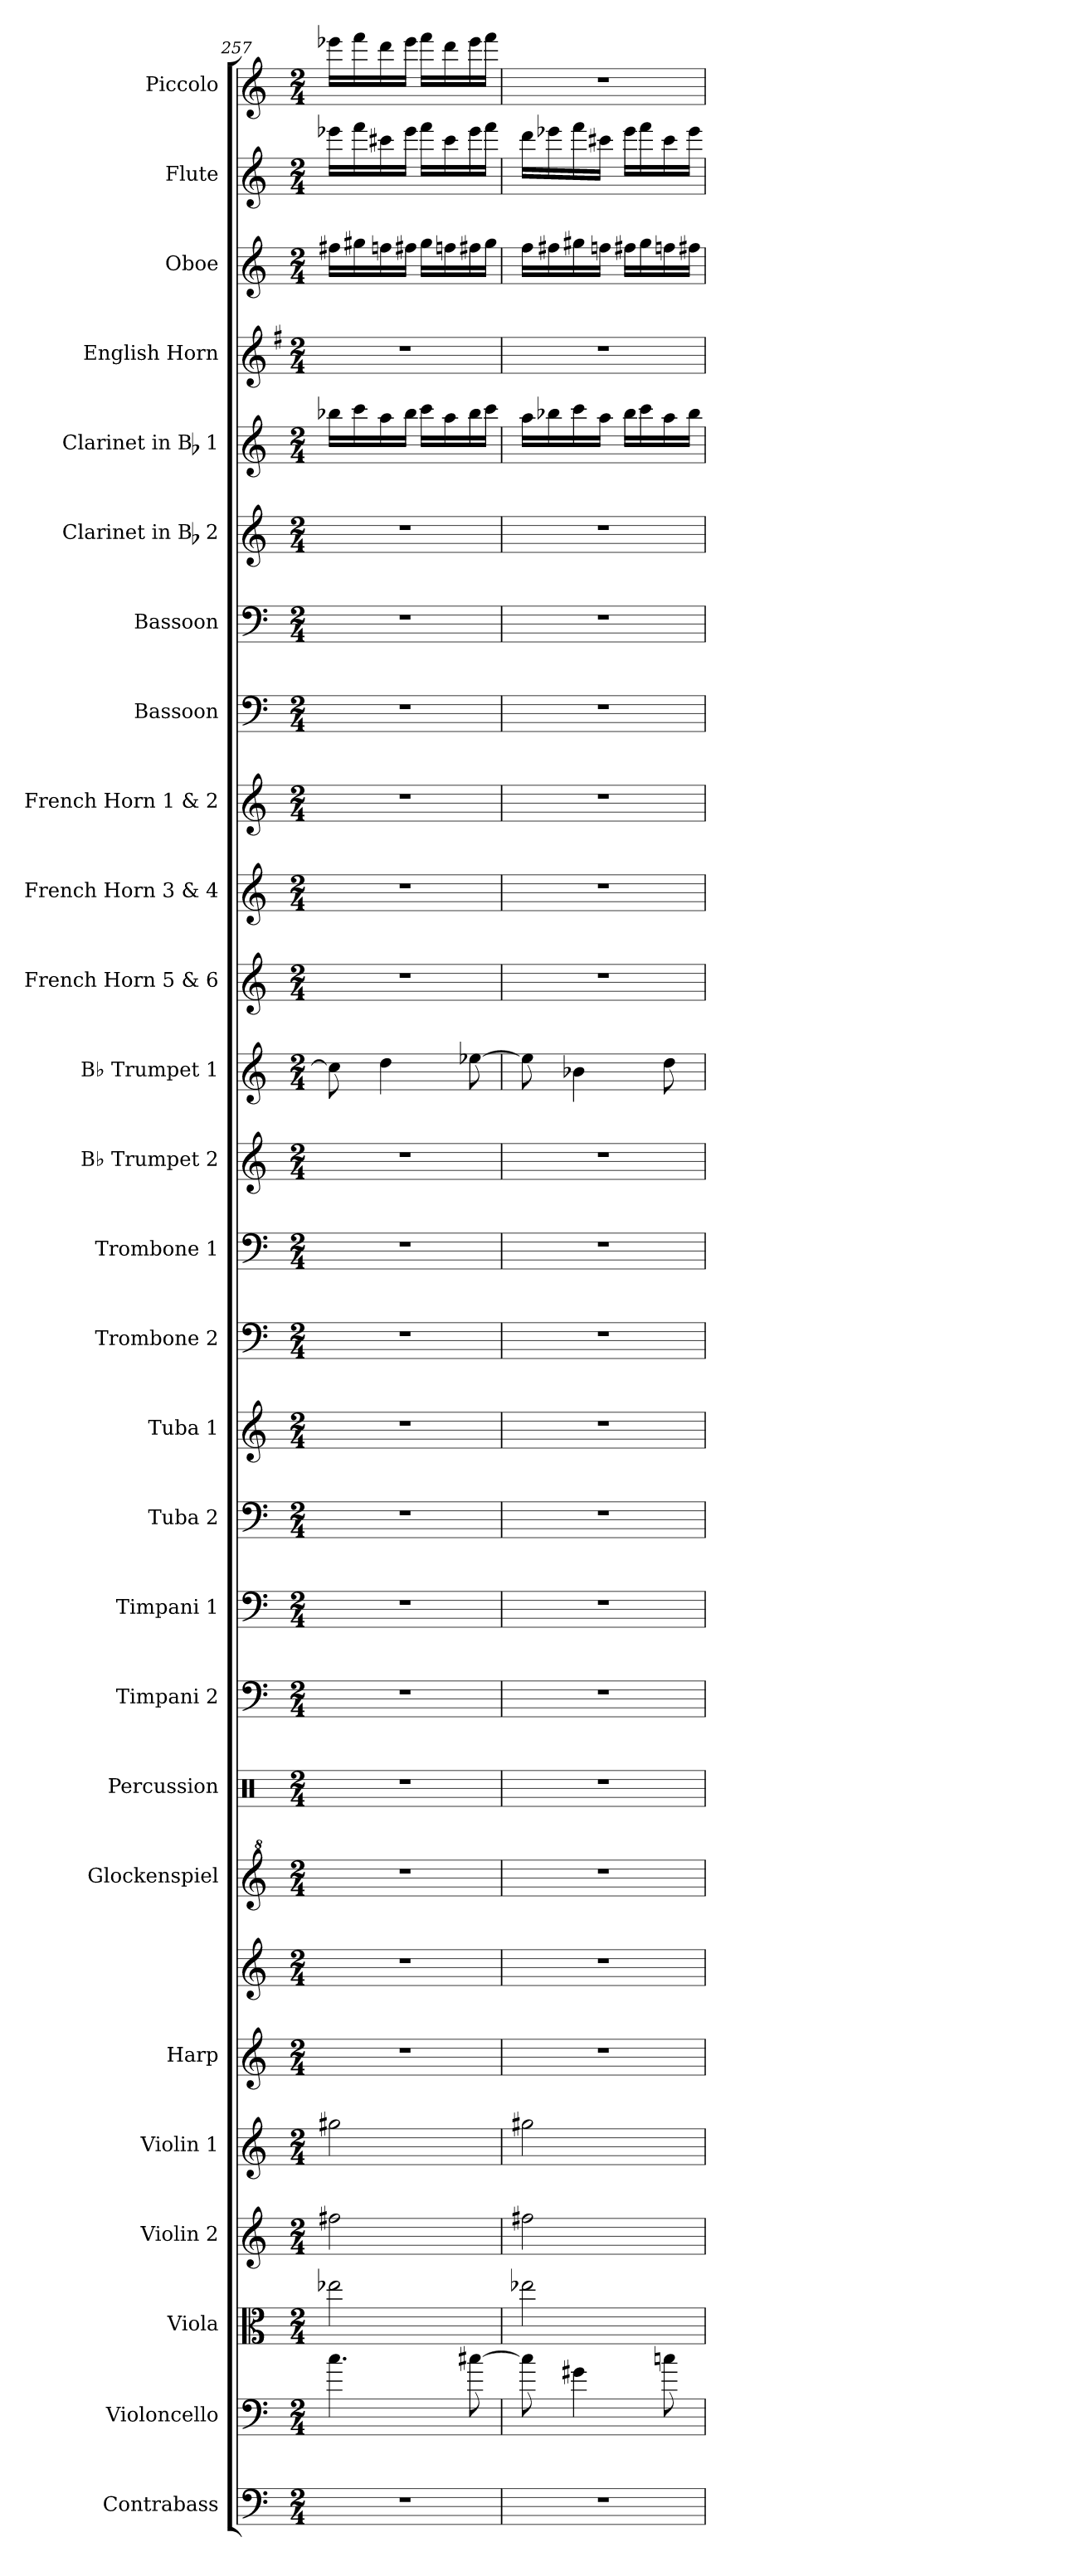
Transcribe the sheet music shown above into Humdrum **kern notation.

**kern	**kern	**kern	**kern	**kern	**kern	**kern	**kern	**kern	**kern	**kern	**kern	**kern	**kern	**kern	**kern	**kern	**kern	**kern	**kern	**kern	**kern	**kern	**kern	**kern	**kern	**kern	**kern
*part27	*part26	*part25	*part24	*part23	*part22	*part22	*part21	*part20	*part19	*part18	*part17	*part16	*part15	*part14	*part13	*part12	*part11	*part10	*part9	*part8	*part7	*part6	*part5	*part4	*part3	*part2	*part1
*staff28	*staff27	*staff26	*staff25	*staff24	*staff23	*staff22	*staff21	*staff20	*staff19	*staff18	*staff17	*staff16	*staff15	*staff14	*staff13	*staff12	*staff11	*staff10	*staff9	*staff8	*staff7	*staff6	*staff5	*staff4	*staff3	*staff2	*staff1
*I"Contrabass	*I"Violoncello	*I"Viola	*I"Violin 2	*I"Violin 1	*I"Harp	*	*I"Glockenspiel	*I"Percussion	*I"Timpani 2	*I"Timpani 1	*I"Tuba 2	*I"Tuba 1	*I"Trombone 2	*I"Trombone 1	*I"B♭ Trumpet 2	*I"B♭ Trumpet 1	*I"French Horn 5 &amp; 6	*I"French Horn 3 &amp; 4	*I"French Horn 1 &amp; 2	*I"Bassoon	*I"Bassoon	*I"Clarinet in Bb 2	*I"Clarinet in Bb 1	*I"English Horn	*I"Oboe	*I"Flute	*I"Piccolo
*I'Cbs.	*I'Vlc.	*I'Vla.	*I'Vln. 2	*I'Vln. 1	*I'Hrp.	*	*I'Glk.	*I'Perc.	*I'Timp. 2	*I'Timp. 1	*I'Tba. 2	*I'Tba. 1	*I'Tbn. 2	*I'Tbn. 1	*I'B♭ Tpt. 2	*I'B♭ Tpt. 1	*I'F Hn. 5 &amp; 6	*I'F Hn. 3 &amp; 4	*I'F Hn. 1 &amp; 2	*I'Bsn.	*I'Bsn.	*	*	*I'Eng Hn.	*I'Ob.	*I'Fl.	*I'Pic.
*clefF4	*clefF4	*clefC3	*clefG2	*clefG2	*clefG2	*clefG2	*clefG^2	*clefX	*clefF4	*clefF4	*clefF4	*clefG2	*clefF4	*clefF4	*clefG2	*clefG2	*clefG2	*clefG2	*clefG2	*clefF4	*clefF4	*clefG2	*clefG2	*clefG2	*clefG2	*clefG2	*clefG2
*	*	*	*	*	*	*	*	*	*	*	*	*	*	*	*ITrd1c2	*ITrd1c2	*ITrd4c7	*ITrd4c7	*ITrd4c7	*	*	*ITrd-5c-8	*ITrd-5c-8	*ITrd4c7	*	*	*
*k[]	*k[]	*k[]	*k[]	*k[]	*k[]	*k[]	*k[]	*k[]	*k[]	*k[]	*k[]	*k[]	*k[]	*k[]	*k[b-e-]	*k[b-e-]	*k[b-]	*k[b-]	*k[b-]	*k[]	*k[]	*k[b-e-a-d-]	*k[b-e-a-d-]	*k[]	*k[]	*k[]	*k[]
*M2/4	*M2/4	*M2/4	*M2/4	*M2/4	*M2/4	*M2/4	*M2/4	*M2/4	*M2/4	*M2/4	*M2/4	*M2/4	*M2/4	*M2/4	*M2/4	*M2/4	*M2/4	*M2/4	*M2/4	*M2/4	*M2/4	*M2/4	*M2/4	*M2/4	*M2/4	*M2/4	*M2/4
=257	=257	=257	=257	=257	=257	=257	=257	=257	=257	=257	=257	=257	=257	=257	=257	=257	=257	=257	=257	=257	=257	=257	=257	=257	=257	=257	=257
2r	4.cc\	2ee-X\	2ff#X\	2gg#X\	2r	2r	2r	2r	2r	2r	2r	2r	2r	2r	2r	8b-\]	2r	2r	2r	2r	2r	2r	16ggg-X\LL	2r	16ff#X\LL	16eee-X\LL	16eee-X\LL
.	.	.	.	.	.	.	.	.	.	.	.	.	.	.	.	.	.	.	.	.	.	.	16aaa-\	.	16gg#X\	16fff\	16fff\
.	.	.	.	.	.	.	.	.	.	.	.	.	.	.	.	4cc\	.	.	.	.	.	.	16fff\	.	16ffn\	16ccc#X\	16ddd\
.	.	.	.	.	.	.	.	.	.	.	.	.	.	.	.	.	.	.	.	.	.	.	16ggg-\JJ	.	16ff#X\JJ	16eee-\JJ	16eee-\JJ
.	.	.	.	.	.	.	.	.	.	.	.	.	.	.	.	.	.	.	.	.	.	.	16aaa-\LL	.	16gg#\LL	16fff\LL	16fff\LL
.	.	.	.	.	.	.	.	.	.	.	.	.	.	.	.	.	.	.	.	.	.	.	16fff\	.	16ffn\	16ccc#\	16ddd\
.	[8cc#X\	.	.	.	.	.	.	.	.	.	.	.	.	.	.	[8dd-X\	.	.	.	.	.	.	16ggg-\	.	16ff#X\	16eee-\	16eee-\
.	.	.	.	.	.	.	.	.	.	.	.	.	.	.	.	.	.	.	.	.	.	.	16aaa-\JJ	.	16gg#\JJ	16fff\JJ	16fff\JJ
=258	=258	=258	=258	=258	=258	=258	=258	=258	=258	=258	=258	=258	=258	=258	=258	=258	=258	=258	=258	=258	=258	=258	=258	=258	=258	=258	=258
2r	8cc#\]	2ee-X\	2ff#X\	2gg#X\	2r	2r	2r	2r	2r	2r	2r	2r	2r	2r	2r	8dd-\]	2r	2r	2r	2r	2r	2r	16fff\LL	2r	16ff\LL	16ddd\LL	2r
.	.	.	.	.	.	.	.	.	.	.	.	.	.	.	.	.	.	.	.	.	.	.	16ggg-X\	.	16ff#X\	16eee-X\	.
.	4g#X\	.	.	.	.	.	.	.	.	.	.	.	.	.	.	4a-X\	.	.	.	.	.	.	16aaa-\	.	16gg#X\	16fff\	.
.	.	.	.	.	.	.	.	.	.	.	.	.	.	.	.	.	.	.	.	.	.	.	16fff\JJ	.	16ffn\JJ	16ccc#X\JJ	.
.	.	.	.	.	.	.	.	.	.	.	.	.	.	.	.	.	.	.	.	.	.	.	16ggg-\LL	.	16ff#X\LL	16eee-\LL	.
.	.	.	.	.	.	.	.	.	.	.	.	.	.	.	.	.	.	.	.	.	.	.	16aaa-\	.	16gg#\	16fff\	.
.	8ccn\	.	.	.	.	.	.	.	.	.	.	.	.	.	.	8cc\	.	.	.	.	.	.	16fff\	.	16ffn\	16ccc#\	.
.	.	.	.	.	.	.	.	.	.	.	.	.	.	.	.	.	.	.	.	.	.	.	16ggg-\JJ	.	16ff#X\JJ	16eee-\JJ	.
=	=	=	=	=	=	=	=	=	=	=	=	=	=	=	=	=	=	=	=	=	=	=	=	=	=	=	=
*-	*-	*-	*-	*-	*-	*-	*-	*-	*-	*-	*-	*-	*-	*-	*-	*-	*-	*-	*-	*-	*-	*-	*-	*-	*-	*-	*-
